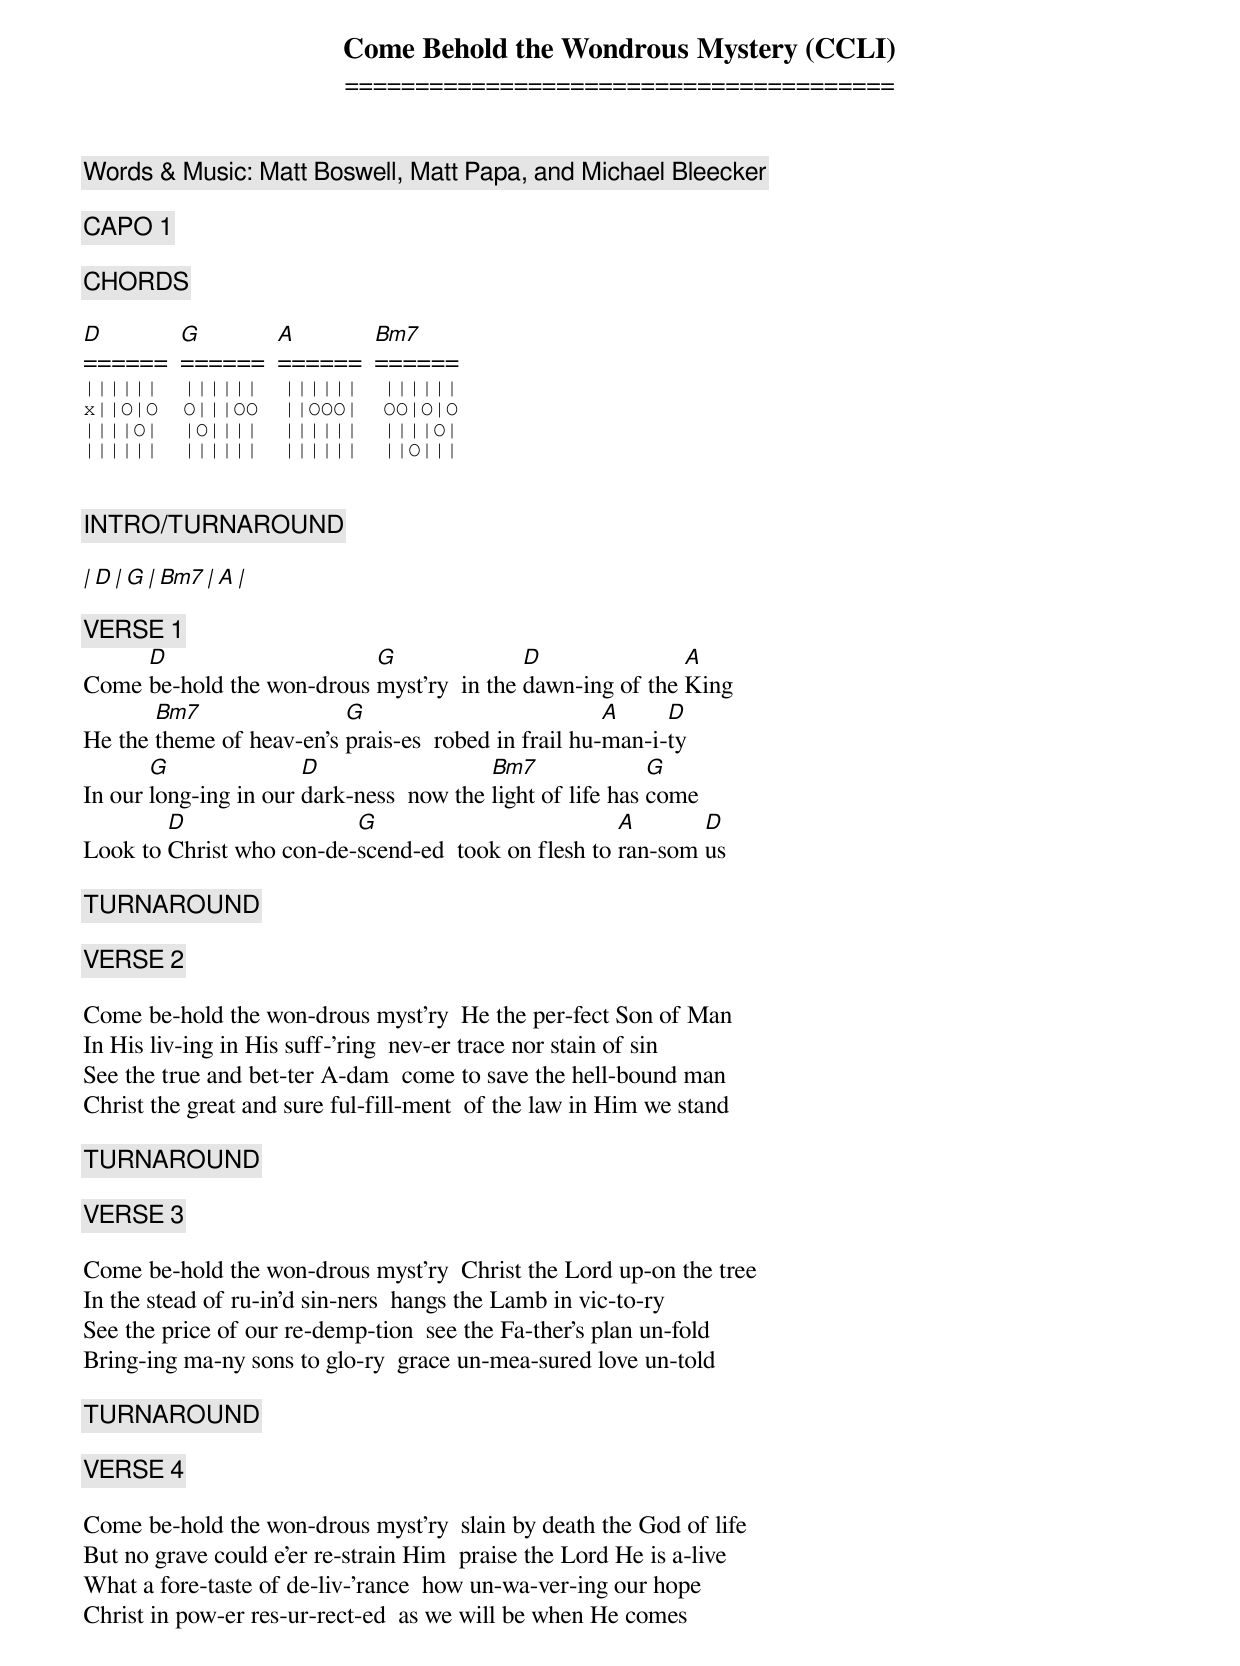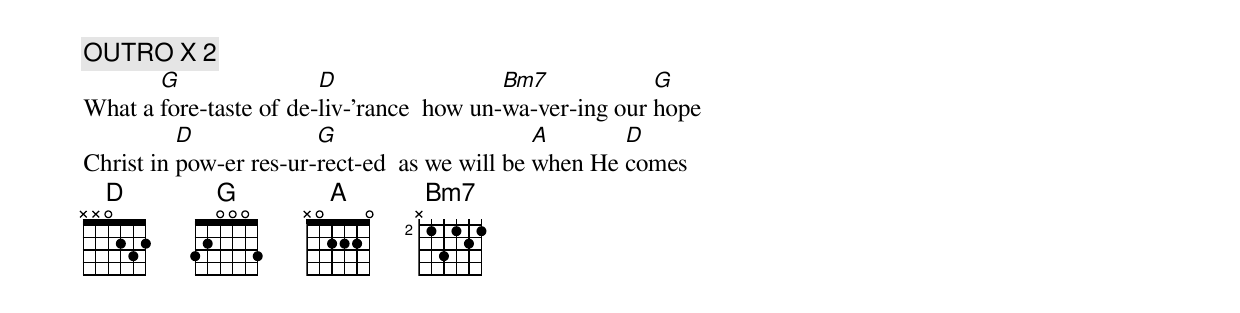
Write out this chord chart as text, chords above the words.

Come Behold the Wondrous Mystery (CCLI)
=======================================

Words & Music: Matt Boswell, Matt Papa, and Michael Bleecker

[ CAPO 1 ]

[ CHORDS ]

D       G       A       Bm7
======  ======  ======  ======
||||||  ||||||  ||||||  ||||||
x||O|O  O|||OO  ||OOO|  OO|O|O
||||O|  |O||||  ||||||  ||||O|
||||||  ||||||  ||||||  ||O|||


[ INTRO/TURNAROUND ]

| D  | G  | Bm7  | A  |

[ VERSE 1 ]
     D                     G               D               A
Come be-hold the won-drous myst'ry  in the dawn-ing of the King
       Bm7                G                           A     D
He the theme of heav-en's prais-es  robed in frail hu-man-i-ty
       G               D                  Bm7               G
In our long-ing in our dark-ness  now the light of life has come
        D                 G                          A       D
Look to Christ who con-de-scend-ed  took on flesh to ran-som us

[ TURNAROUND ]

[ VERSE 2 ]

Come be-hold the won-drous myst'ry  He the per-fect Son of Man
In His liv-ing in His suff-'ring  nev-er trace nor stain of sin
See the true and bet-ter A-dam  come to save the hell-bound man
Christ the great and sure ful-fill-ment  of the law in Him we stand

[ TURNAROUND ]

[ VERSE 3 ]

Come be-hold the won-drous myst'ry  Christ the Lord up-on the tree
In the stead of ru-in'd sin-ners  hangs the Lamb in vic-to-ry
See the price of our re-demp-tion  see the Fa-ther's plan un-fold
Bring-ing ma-ny sons to glo-ry  grace un-mea-sured love un-told

[ TURNAROUND ]

[ VERSE 4 ]

Come be-hold the won-drous myst'ry  slain by death the God of life
But no grave could e'er re-strain Him  praise the Lord He is a-live
What a fore-taste of de-liv-'rance  how un-wa-ver-ing our hope
Christ in pow-er res-ur-rect-ed  as we will be when He comes

[ OUTRO X 2 ]
       G                D                  Bm7            G
What a fore-taste of de-liv-'rance  how un-wa-ver-ing our hope
          D             G                      A       D
Christ in pow-er res-ur-rect-ed  as we will be when He comes
